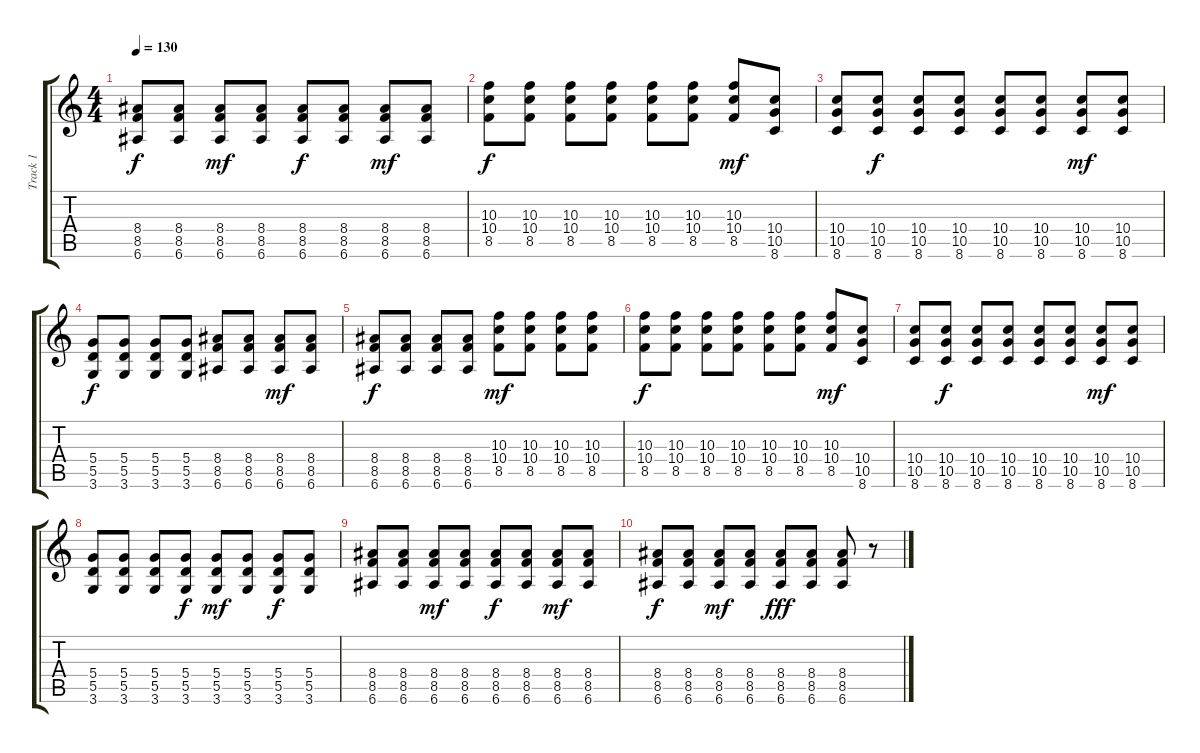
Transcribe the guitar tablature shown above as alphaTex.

\track ("Track 1" "Track 1") {instrument distortionguitar}
\staff {score tabs}
\tuning (E4 B3 G3 D3 A2 E2) {hide}
\ts (4 4)
\tempo 130
\clef g2
\ks c
(8.4 8.5 6.6).8{dy f} (8.4 8.5 6.6).8 (8.4 8.5 6.6).8{dy mf} (8.4 8.5 6.6).8 (8.4 8.5 6.6).8{dy f} (8.4 8.5 6.6).8 (8.4 8.5 6.6).8{dy mf} (8.4 8.5 6.6).8 |
(10.3 10.4 8.5).8{dy f} (10.3 10.4 8.5).8 (10.3 10.4 8.5).8 (10.3 10.4 8.5).8 (10.3 10.4 8.5).8 (10.3 10.4 8.5).8 (10.3 10.4 8.5).8{dy mf} (10.4 10.5 8.6).8 |
(10.4 10.5 8.6).8 (10.4 10.5 8.6).8{dy f} (10.4 10.5 8.6).8 (10.4 10.5 8.6).8 (10.4 10.5 8.6).8 (10.4 10.5 8.6).8 (10.4 10.5 8.6).8{dy mf} (10.4 10.5 8.6).8 |
(5.4 5.5 3.6).8{dy f} (5.4 5.5 3.6).8 (5.4 5.5 3.6).8 (5.4 5.5 3.6).8 (8.4 8.5 6.6).8 (8.4 8.5 6.6).8 (8.4 8.5 6.6).8{dy mf} (8.4 8.5 6.6).8 |
(8.4 8.5 6.6).8{dy f} (8.4 8.5 6.6).8 (8.4 8.5 6.6).8 (8.4 8.5 6.6).8 (10.3 10.4 8.5).8{dy mf} (10.3 10.4 8.5).8 (10.3 10.4 8.5).8 (10.3 10.4 8.5).8 |
(10.3 10.4 8.5).8{dy f} (10.3 10.4 8.5).8 (10.3 10.4 8.5).8 (10.3 10.4 8.5).8 (10.3 10.4 8.5).8 (10.3 10.4 8.5).8 (10.3 10.4 8.5).8{dy mf} (10.4 10.5 8.6).8 |
(10.4 10.5 8.6).8 (10.4 10.5 8.6).8{dy f} (10.4 10.5 8.6).8 (10.4 10.5 8.6).8 (10.4 10.5 8.6).8 (10.4 10.5 8.6).8 (10.4 10.5 8.6).8{dy mf} (10.4 10.5 8.6).8 |
(5.4 5.5 3.6).8 (5.4 5.5 3.6).8 (5.4 5.5 3.6).8 (5.4 5.5 3.6).8{dy f} (5.4 5.5 3.6).8{dy mf} (5.4 5.5 3.6).8 (5.4 5.5 3.6).8{dy f} (5.4 5.5 3.6).8 |
(8.4 8.5 6.6).8 (8.4 8.5 6.6).8 (8.4 8.5 6.6).8{dy mf} (8.4 8.5 6.6).8 (8.4 8.5 6.6).8{dy f} (8.4 8.5 6.6).8 (8.4 8.5 6.6).8{dy mf} (8.4 8.5 6.6).8 |
(8.4 8.5 6.6).8{dy f} (8.4 8.5 6.6).8 (8.4 8.5 6.6).8{dy mf} (8.4 8.5 6.6).8 (8.4 8.5 6.6).8{dy fff} (8.4 8.5 6.6).8 (8.4 8.5 6.6).8 r.8
